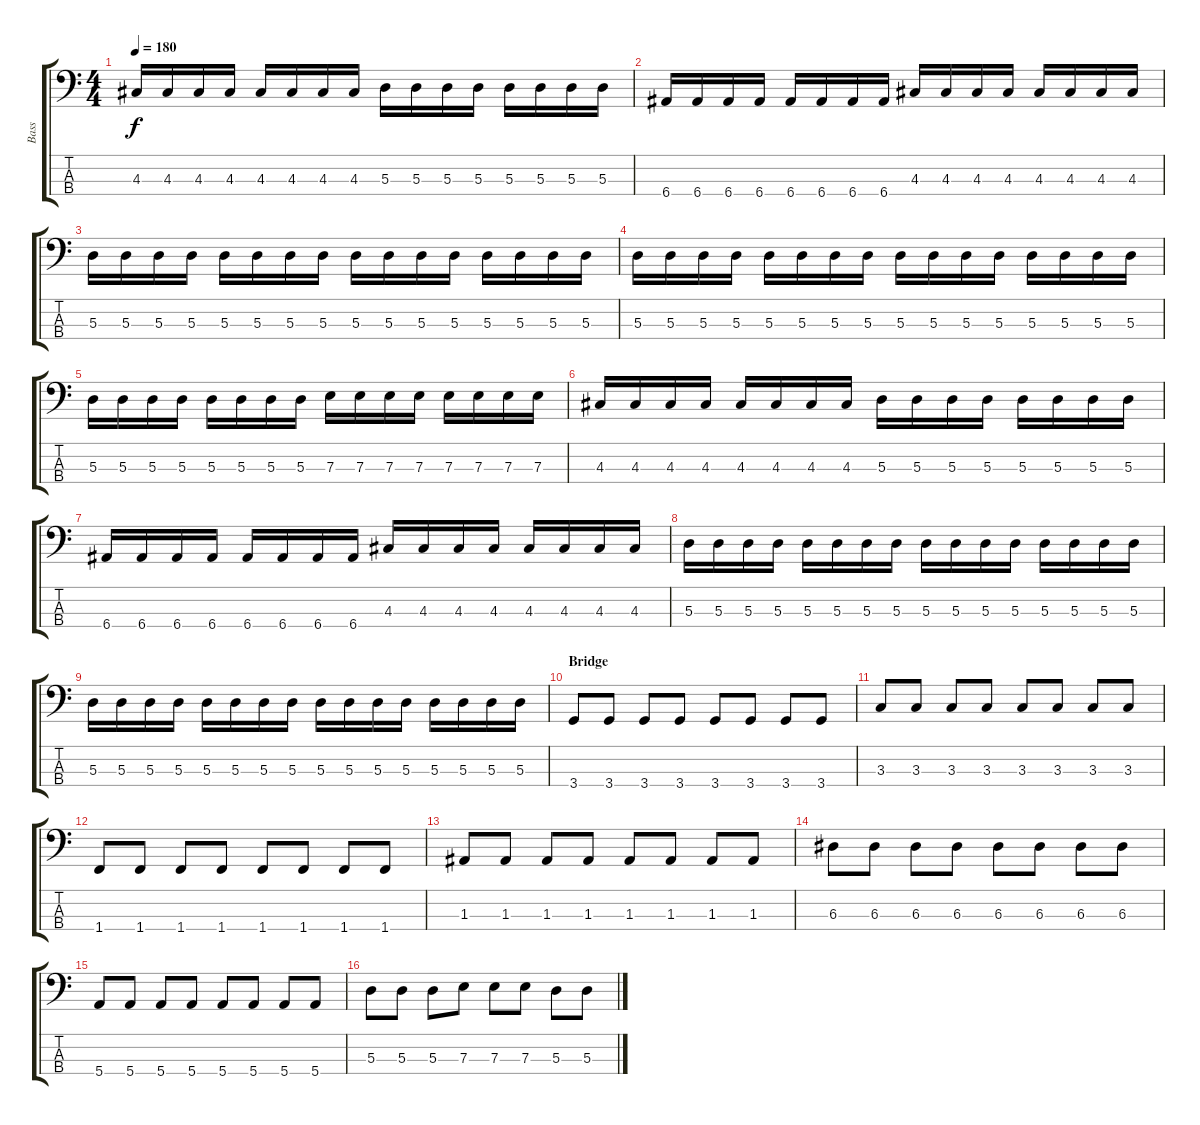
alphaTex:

\track ("Bass" "Bass") {instrument electricbassfinger}
\staff {score tabs}
\tuning (G2 D2 A1 E1) {hide}
\ts (4 4)
\tempo 180
\clef f4
\ks c
4.3.16{dy f} 4.3.16 4.3.16 4.3.16 4.3.16 4.3.16 4.3.16 4.3.16 5.3.16 5.3.16 5.3.16 5.3.16 5.3.16 5.3.16 5.3.16 5.3.16 |
6.4.16 6.4.16 6.4.16 6.4.16 6.4.16 6.4.16 6.4.16 6.4.16 4.3.16 4.3.16 4.3.16 4.3.16 4.3.16 4.3.16 4.3.16 4.3.16 |
5.3.16 5.3.16 5.3.16 5.3.16 5.3.16 5.3.16 5.3.16 5.3.16 5.3.16 5.3.16 5.3.16 5.3.16 5.3.16 5.3.16 5.3.16 5.3.16 |
5.3.16 5.3.16 5.3.16 5.3.16 5.3.16 5.3.16 5.3.16 5.3.16 5.3.16 5.3.16 5.3.16 5.3.16 5.3.16 5.3.16 5.3.16 5.3.16 |
5.3.16 5.3.16 5.3.16 5.3.16 5.3.16 5.3.16 5.3.16 5.3.16 7.3.16 7.3.16 7.3.16 7.3.16 7.3.16 7.3.16 7.3.16 7.3.16 |
4.3.16 4.3.16 4.3.16 4.3.16 4.3.16 4.3.16 4.3.16 4.3.16 5.3.16 5.3.16 5.3.16 5.3.16 5.3.16 5.3.16 5.3.16 5.3.16 |
6.4.16 6.4.16 6.4.16 6.4.16 6.4.16 6.4.16 6.4.16 6.4.16 4.3.16 4.3.16 4.3.16 4.3.16 4.3.16 4.3.16 4.3.16 4.3.16 |
5.3.16 5.3.16 5.3.16 5.3.16 5.3.16 5.3.16 5.3.16 5.3.16 5.3.16 5.3.16 5.3.16 5.3.16 5.3.16 5.3.16 5.3.16 5.3.16 |
5.3.16 5.3.16 5.3.16 5.3.16 5.3.16 5.3.16 5.3.16 5.3.16 5.3.16 5.3.16 5.3.16 5.3.16 5.3.16 5.3.16 5.3.16 5.3.16 |
\section ("" "Bridge")
3.4.8 3.4.8 3.4.8 3.4.8 3.4.8 3.4.8 3.4.8 3.4.8 |
3.3.8 3.3.8 3.3.8 3.3.8 3.3.8 3.3.8 3.3.8 3.3.8 |
1.4.8 1.4.8 1.4.8 1.4.8 1.4.8 1.4.8 1.4.8 1.4.8 |
1.3.8 1.3.8 1.3.8 1.3.8 1.3.8 1.3.8 1.3.8 1.3.8 |
6.3.8 6.3.8 6.3.8 6.3.8 6.3.8 6.3.8 6.3.8 6.3.8 |
5.4.8 5.4.8 5.4.8 5.4.8 5.4.8 5.4.8 5.4.8 5.4.8 |
5.3.8 5.3.8 5.3.8 7.3.8 7.3.8 7.3.8 5.3.8 5.3.8
